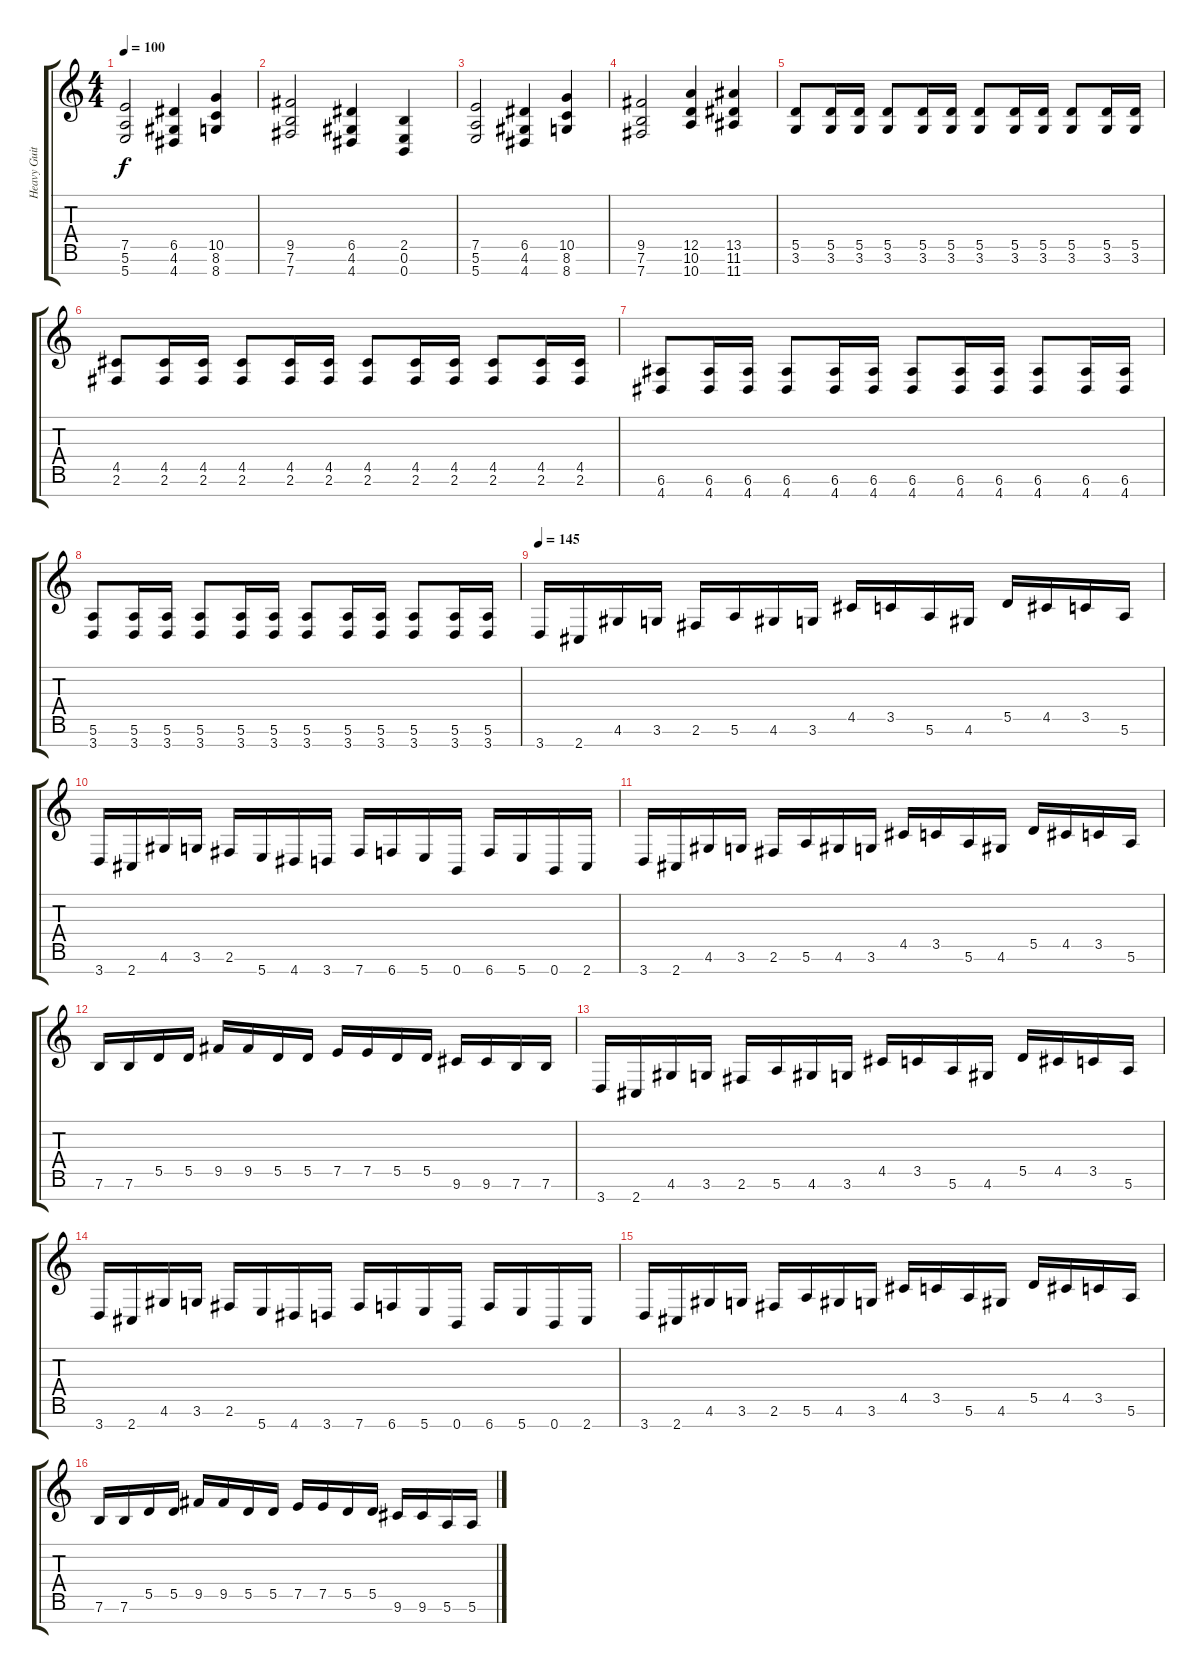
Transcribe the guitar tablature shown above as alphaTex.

\track ("Heavy Guitar 1" "Heavy Guit") {instrument overdrivenguitar}
\staff {score tabs}
\tuning (E4 B3 G3 D3 A2 E2 B1) {hide}
\ts (4 4)
\tempo 100
\clef g2
\ks c
(7.5 5.6 5.7).2{dy f} (6.5 4.6 4.7).4 (10.5 8.6 8.7).4 |
(9.5 7.6 7.7).2 (6.5 4.6 4.7).4 (2.5 0.6 0.7).4 |
(7.5 5.6 5.7).2 (6.5 4.6 4.7).4 (10.5 8.6 8.7).4 |
(9.5 7.6 7.7).2 (12.5 10.6 10.7).4 (13.5 11.6 11.7).4 |
(5.5 3.6).8 (5.5 3.6).16 (5.5 3.6).16 (5.5 3.6).8 (5.5 3.6).16 (5.5 3.6).16 (5.5 3.6).8 (5.5 3.6).16 (5.5 3.6).16 (5.5 3.6).8 (5.5 3.6).16 (5.5 3.6).16 |
(4.5 2.6).8 (4.5 2.6).16 (4.5 2.6).16 (4.5 2.6).8 (4.5 2.6).16 (4.5 2.6).16 (4.5 2.6).8 (4.5 2.6).16 (4.5 2.6).16 (4.5 2.6).8 (4.5 2.6).16 (4.5 2.6).16 |
(6.6 4.7).8 (6.6 4.7).16 (6.6 4.7).16 (6.6 4.7).8 (6.6 4.7).16 (6.6 4.7).16 (6.6 4.7).8 (6.6 4.7).16 (6.6 4.7).16 (6.6 4.7).8 (6.6 4.7).16 (6.6 4.7).16 |
(5.6 3.7).8 (5.6 3.7).16 (5.6 3.7).16 (5.6 3.7).8 (5.6 3.7).16 (5.6 3.7).16 (5.6 3.7).8 (5.6 3.7).16 (5.6 3.7).16 (5.6 3.7).8 (5.6 3.7).16 (5.6 3.7).16 |
\tempo 145
3.7.16 2.7.16 4.6.16 3.6.16 2.6.16 5.6.16 4.6.16 3.6.16 4.5.16 3.5.16 5.6.16 4.6.16 5.5.16 4.5.16 3.5.16 5.6.16 |
3.7.16 2.7.16 4.6.16 3.6.16 2.6.16 5.7.16 4.7.16 3.7.16 7.7.16 6.7.16 5.7.16 0.7.16 6.7.16 5.7.16 0.7.16 2.7.16 |
3.7.16 2.7.16 4.6.16 3.6.16 2.6.16 5.6.16 4.6.16 3.6.16 4.5.16 3.5.16 5.6.16 4.6.16 5.5.16 4.5.16 3.5.16 5.6.16 |
7.6.16 7.6.16 5.5.16 5.5.16 9.5.16 9.5.16 5.5.16 5.5.16 7.5.16 7.5.16 5.5.16 5.5.16 9.6.16 9.6.16 7.6.16 7.6.16 |
3.7.16 2.7.16 4.6.16 3.6.16 2.6.16 5.6.16 4.6.16 3.6.16 4.5.16 3.5.16 5.6.16 4.6.16 5.5.16 4.5.16 3.5.16 5.6.16 |
3.7.16 2.7.16 4.6.16 3.6.16 2.6.16 5.7.16 4.7.16 3.7.16 7.7.16 6.7.16 5.7.16 0.7.16 6.7.16 5.7.16 0.7.16 2.7.16 |
3.7.16 2.7.16 4.6.16 3.6.16 2.6.16 5.6.16 4.6.16 3.6.16 4.5.16 3.5.16 5.6.16 4.6.16 5.5.16 4.5.16 3.5.16 5.6.16 |
7.6.16 7.6.16 5.5.16 5.5.16 9.5.16 9.5.16 5.5.16 5.5.16 7.5.16 7.5.16 5.5.16 5.5.16 9.6.16 9.6.16 5.6.16 5.6.16
